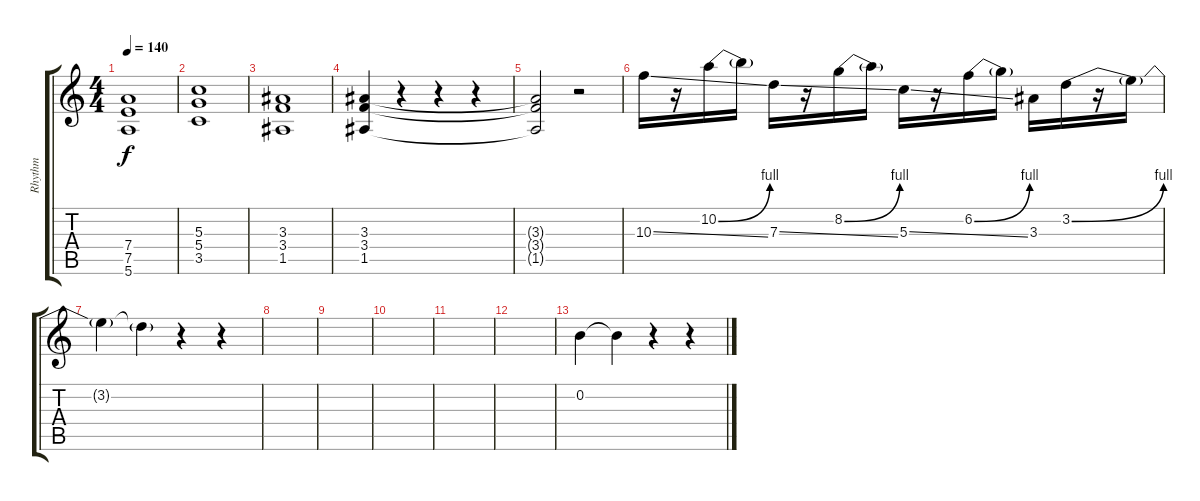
\track ("Rhythm" "Rhythm") {instrument overdrivenguitar}
\staff {score tabs}
\tuning (E4 B3 G3 D3 A2 E2) {hide}
\ts (4 4)
\tempo 140
\clef g2
\ks c
(7.4 7.5 5.6).1{dy f} |
(5.3 5.4 3.5).1 |
(3.3 3.4 1.5).1 |
(3.3 3.4 1.5).4 r.4 r.4 r.4 |
(3.3{t} 3.4{t} 1.5{t}).2 r.2 |
10.3{ss}.16 r.16 10.2{be (bend 0 0 60 4)}.16 10.2{t}.16 7.3{ss}.16 r.16 8.2{be (bend 0 0 60 4)}.16 8.2{t}.16 5.3{ss}.16 r.16 6.2{be (bend 0 0 60 4)}.16 6.2{t}.16 3.3.16 3.2{be (bend 0 0 60 4)}.16 r.16 3.2{t}.16 |
3.2{t}.4 3.2{t}.4 r.4 r.4 |
|
|
|
|
|
0.2.4 0.2{t}.4 r.4 r.4
